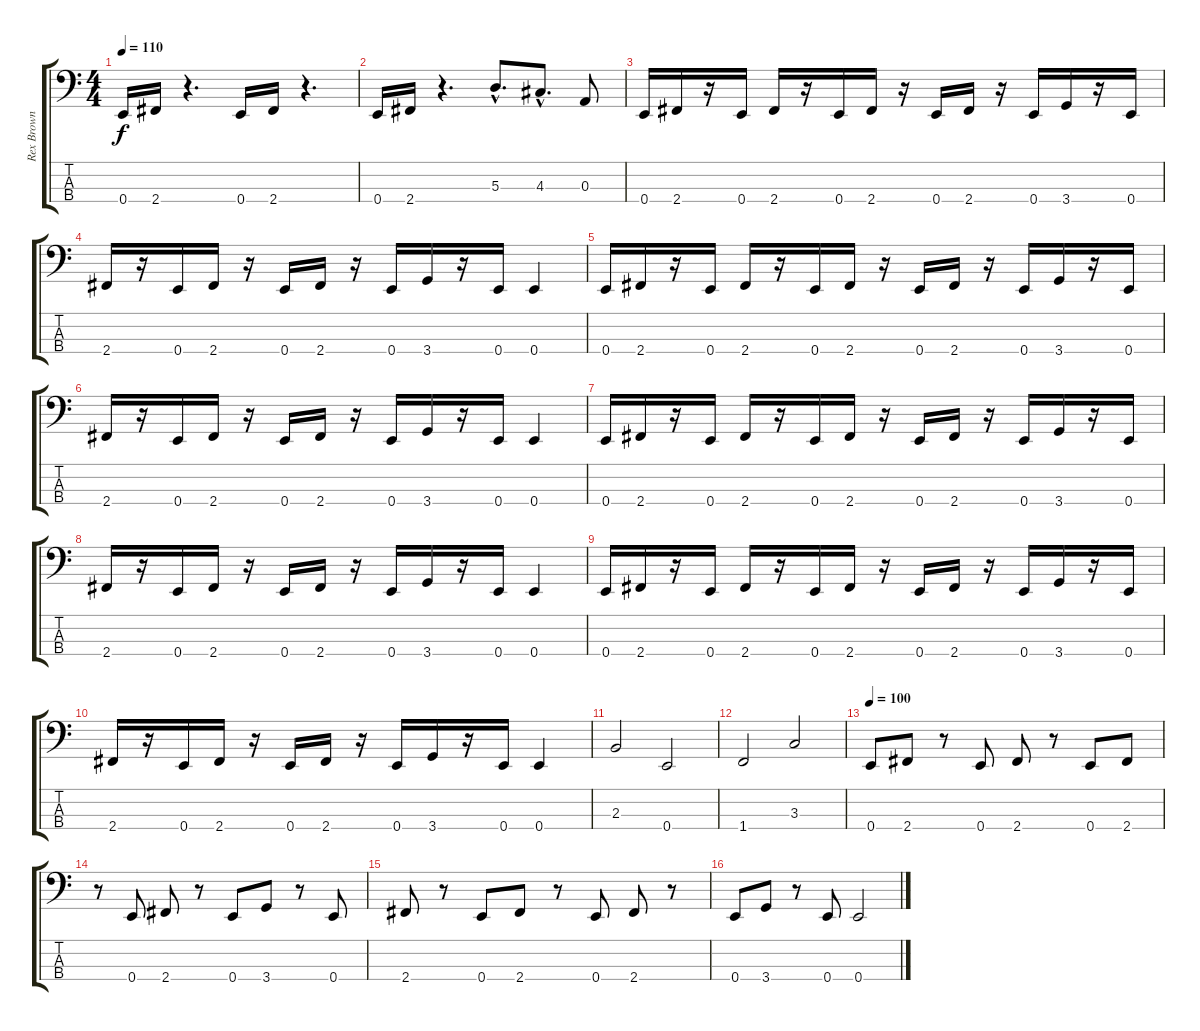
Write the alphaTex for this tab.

\track ("Rex Brown" "Rex Brown") {instrument electricbassfinger}
\staff {score tabs}
\tuning (G2 D2 A1 E1) {hide}
\ts (4 4)
\tempo 110
\clef f4
\ks c
0.4.16{dy f} 2.4.16 r.4{d} 0.4.16 2.4.16 r.4{d} |
0.4.16 2.4.16 r.4{d} 5.3{hac}.8{d} 4.3{hac}.8{d} 0.3.8 |
0.4.16 2.4.16 r.16 0.4.16 2.4.16 r.16 0.4.16 2.4.16 r.16 0.4.16 2.4.16 r.16 0.4.16 3.4.16 r.16 0.4.16 |
2.4.16 r.16 0.4.16 2.4.16 r.16 0.4.16 2.4.16 r.16 0.4.16 3.4.16 r.16 0.4.16 0.4.4 |
0.4.16 2.4.16 r.16 0.4.16 2.4.16 r.16 0.4.16 2.4.16 r.16 0.4.16 2.4.16 r.16 0.4.16 3.4.16 r.16 0.4.16 |
2.4.16 r.16 0.4.16 2.4.16 r.16 0.4.16 2.4.16 r.16 0.4.16 3.4.16 r.16 0.4.16 0.4.4 |
0.4.16 2.4.16 r.16 0.4.16 2.4.16 r.16 0.4.16 2.4.16 r.16 0.4.16 2.4.16 r.16 0.4.16 3.4.16 r.16 0.4.16 |
2.4.16 r.16 0.4.16 2.4.16 r.16 0.4.16 2.4.16 r.16 0.4.16 3.4.16 r.16 0.4.16 0.4.4 |
0.4.16 2.4.16 r.16 0.4.16 2.4.16 r.16 0.4.16 2.4.16 r.16 0.4.16 2.4.16 r.16 0.4.16 3.4.16 r.16 0.4.16 |
2.4.16 r.16 0.4.16 2.4.16 r.16 0.4.16 2.4.16 r.16 0.4.16 3.4.16 r.16 0.4.16 0.4.4 |
2.3.2 0.4.2 |
1.4.2 3.3.2 |
\tempo 100
0.4.8 2.4.8 r.8 0.4.8 2.4.8 r.8 0.4.8 2.4.8 |
r.8 0.4.8 2.4.8 r.8 0.4.8 3.4.8 r.8 0.4.8 |
2.4.8 r.8 0.4.8 2.4.8 r.8 0.4.8 2.4.8 r.8 |
0.4.8 3.4.8 r.8 0.4.8 0.4.2
